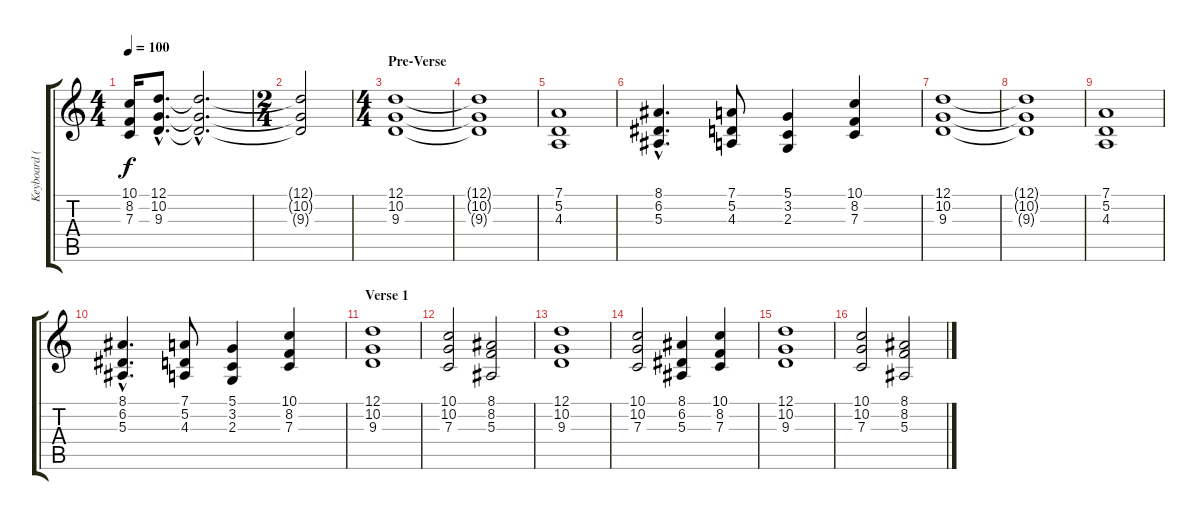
\track ("Keyboard (Strings)" "Keyboard (") {instrument stringensemble1}
\staff {score tabs}
\tuning (D4 A3 F3 C3 G2 D2) {hide}
\ts (4 4)
\tempo 100
\clef g2
\ks c
(10.1 8.2 7.3).16{dy f} (12.1{hac} 10.2{hac} 9.3{hac}).8{d} (12.1{hac t} 10.2{hac t} 9.3{hac t}).2{d} |
\ts (2 4)
(12.1{t} 10.2{t} 9.3{t}).2 |
\ts (4 4)
\section ("" "Pre-Verse")
(12.1 10.2 9.3).1 |
(12.1{t} 10.2{t} 9.3{t}).1 |
(7.1 5.2 4.3).1 |
(8.1{hac} 6.2{hac} 5.3{hac}).4{d} (7.1 5.2 4.3).8 (5.1 3.2 2.3).4 (10.1 8.2 7.3).4 |
(12.1 10.2 9.3).1 |
(12.1{t} 10.2{t} 9.3{t}).1 |
(7.1 5.2 4.3).1 |
(8.1{hac} 6.2{hac} 5.3{hac}).4{d} (7.1 5.2 4.3).8 (5.1 3.2 2.3).4 (10.1 8.2 7.3).4 |
\section ("" "Verse 1")
(12.1 10.2 9.3).1 |
(10.1 10.2 7.3).2 (8.1 8.2 5.3).2 |
(12.1 10.2 9.3).1 |
(10.1 10.2 7.3).2 (8.1 6.2 5.3).4 (10.1 8.2 7.3).4 |
(12.1 10.2 9.3).1 |
(10.1 10.2 7.3).2 (8.1 8.2 5.3).2
